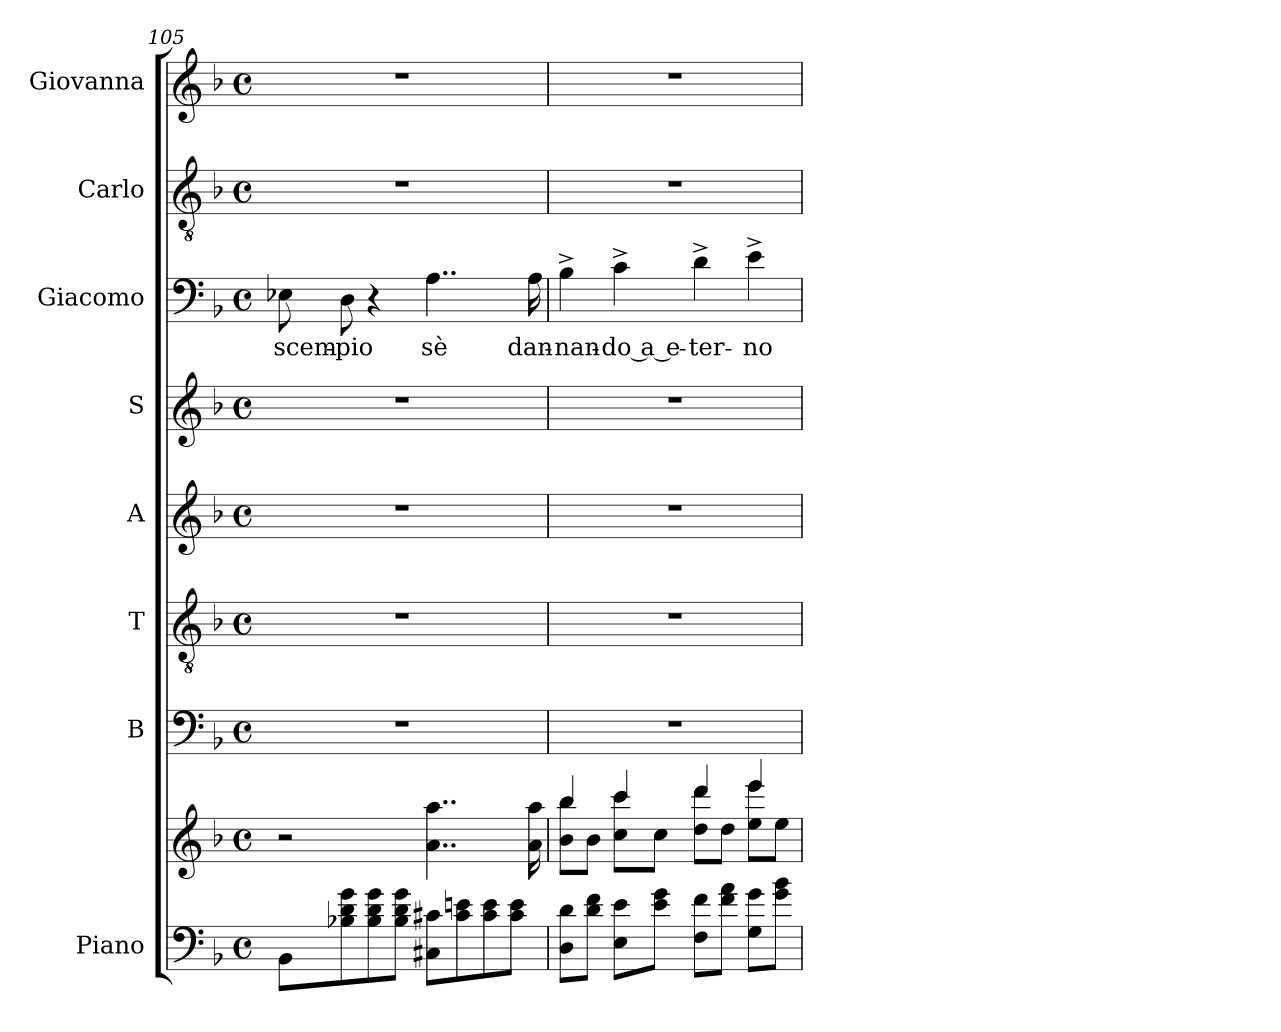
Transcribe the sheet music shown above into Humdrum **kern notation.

**kern	**kern	**kern	**kern	**kern	**kern	**kern	**text	**kern	**kern
*part8	*part8	*part7	*part6	*part5	*part4	*part3	*part3	*part2	*part1
*staff9	*staff8	*staff7	*staff6	*staff5	*staff4	*staff3	*staff3	*staff2	*staff1
*I"Piano	*	*I"B	*I"T	*I"A	*I"S	*I"Giacomo	*	*I"Carlo	*I"Giovanna
*I'Pno	*	*I'B	*I'T	*I'A	*I'S	*	*	*	*
*clefF4	*clefG2	*clefF4	*clefGv2	*clefG2	*clefG2	*clefF4	*	*clefGv2	*clefG2
*k[b-]	*k[b-]	*k[b-]	*k[b-]	*k[b-]	*k[b-]	*k[b-]	*	*k[b-]	*k[b-]
*M4/4	*M4/4	*M4/4	*M4/4	*M4/4	*M4/4	*M4/4	*	*M4/4	*M4/4
*met(c)	*met(c)	*met(c)	*met(c)	*met(c)	*met(c)	*met(c)	*	*met(c)	*met(c)
=105	=105	=105	=105	=105	=105	=105	=105	=105	=105
!	!	!	!	!	!	!	!LO:LY:b	!	!
8BB-\L	2r	1r	1r	1r	1r	8E-X\	scem-	1r	1r
!	!	!	!	!	!	!	!LO:LY:b	!	!
8B-X\ 8d\ 8g\	.	.	.	.	.	8D\	-pio	.	.
8B-\ 8d\ 8g\	.	.	.	.	.	4r	.	.	.
8B-\ 8d\ 8g\J	.	.	.	.	.	.	.	.	.
!	!	!	!	!	!	!	!LO:LY:b	!	!
8C#X\ 8c#X\L	4..a\ 4..aa\	.	.	.	.	4..A\	sè	.	.
8c#\ 8en\	.	.	.	.	.	.	.	.	.
8c#\ 8e\	.	.	.	.	.	.	.	.	.
8c#\ 8e\J	.	.	.	.	.	.	.	.	.
!	!	!	!	!	!	!	!LO:LY:b	!	!
.	16a\ 16aa\	.	.	.	.	16A\	dan-	.	.
=106	=106	=106	=106	=106	=106	=106	=106	=106	=106
*	*^	*	*	*	*	*	*	*	*
!	!	!	!	!	!	!	!	!LO:LY:b	!	!
8D\ 8d\L	4bb-/	8b-\ 8bb-\L	1r	1r	1r	1r	4B-^\	-nan-	1r	1r
8d\ 8f\J	.	8b-\J	.	.	.	.	.	.	.	.
!	!	!	!	!	!	!	!	!LO:LY:b	!	!
8E\ 8e\L	4ccc/	8cc\ 8ccc\L	.	.	.	.	4c^\	-do a e-	.	.
8e\ 8g\J	.	8cc\J	.	.	.	.	.	.	.	.
!	!	!	!	!	!	!	!	!LO:LY:b	!	!
8F\ 8f\L	4ddd/	8dd\ 8ddd\L	.	.	.	.	4d^\	-ter-	.	.
8f\ 8a\J	.	8dd\J	.	.	.	.	.	.	.	.
!	!	!	!	!	!	!	!	!LO:LY:b	!	!
8G\ 8g\L	4eee/	8ee\ 8eee\L	.	.	.	.	4e^\	-no	.	.
8g\ 8b-\J	.	8ee\J	.	.	.	.	.	.	.	.
*	*v	*v	*	*	*	*	*	*	*	*
=	=	=	=	=	=	=	=	=	=
*-	*-	*-	*-	*-	*-	*-	*-	*-	*-
